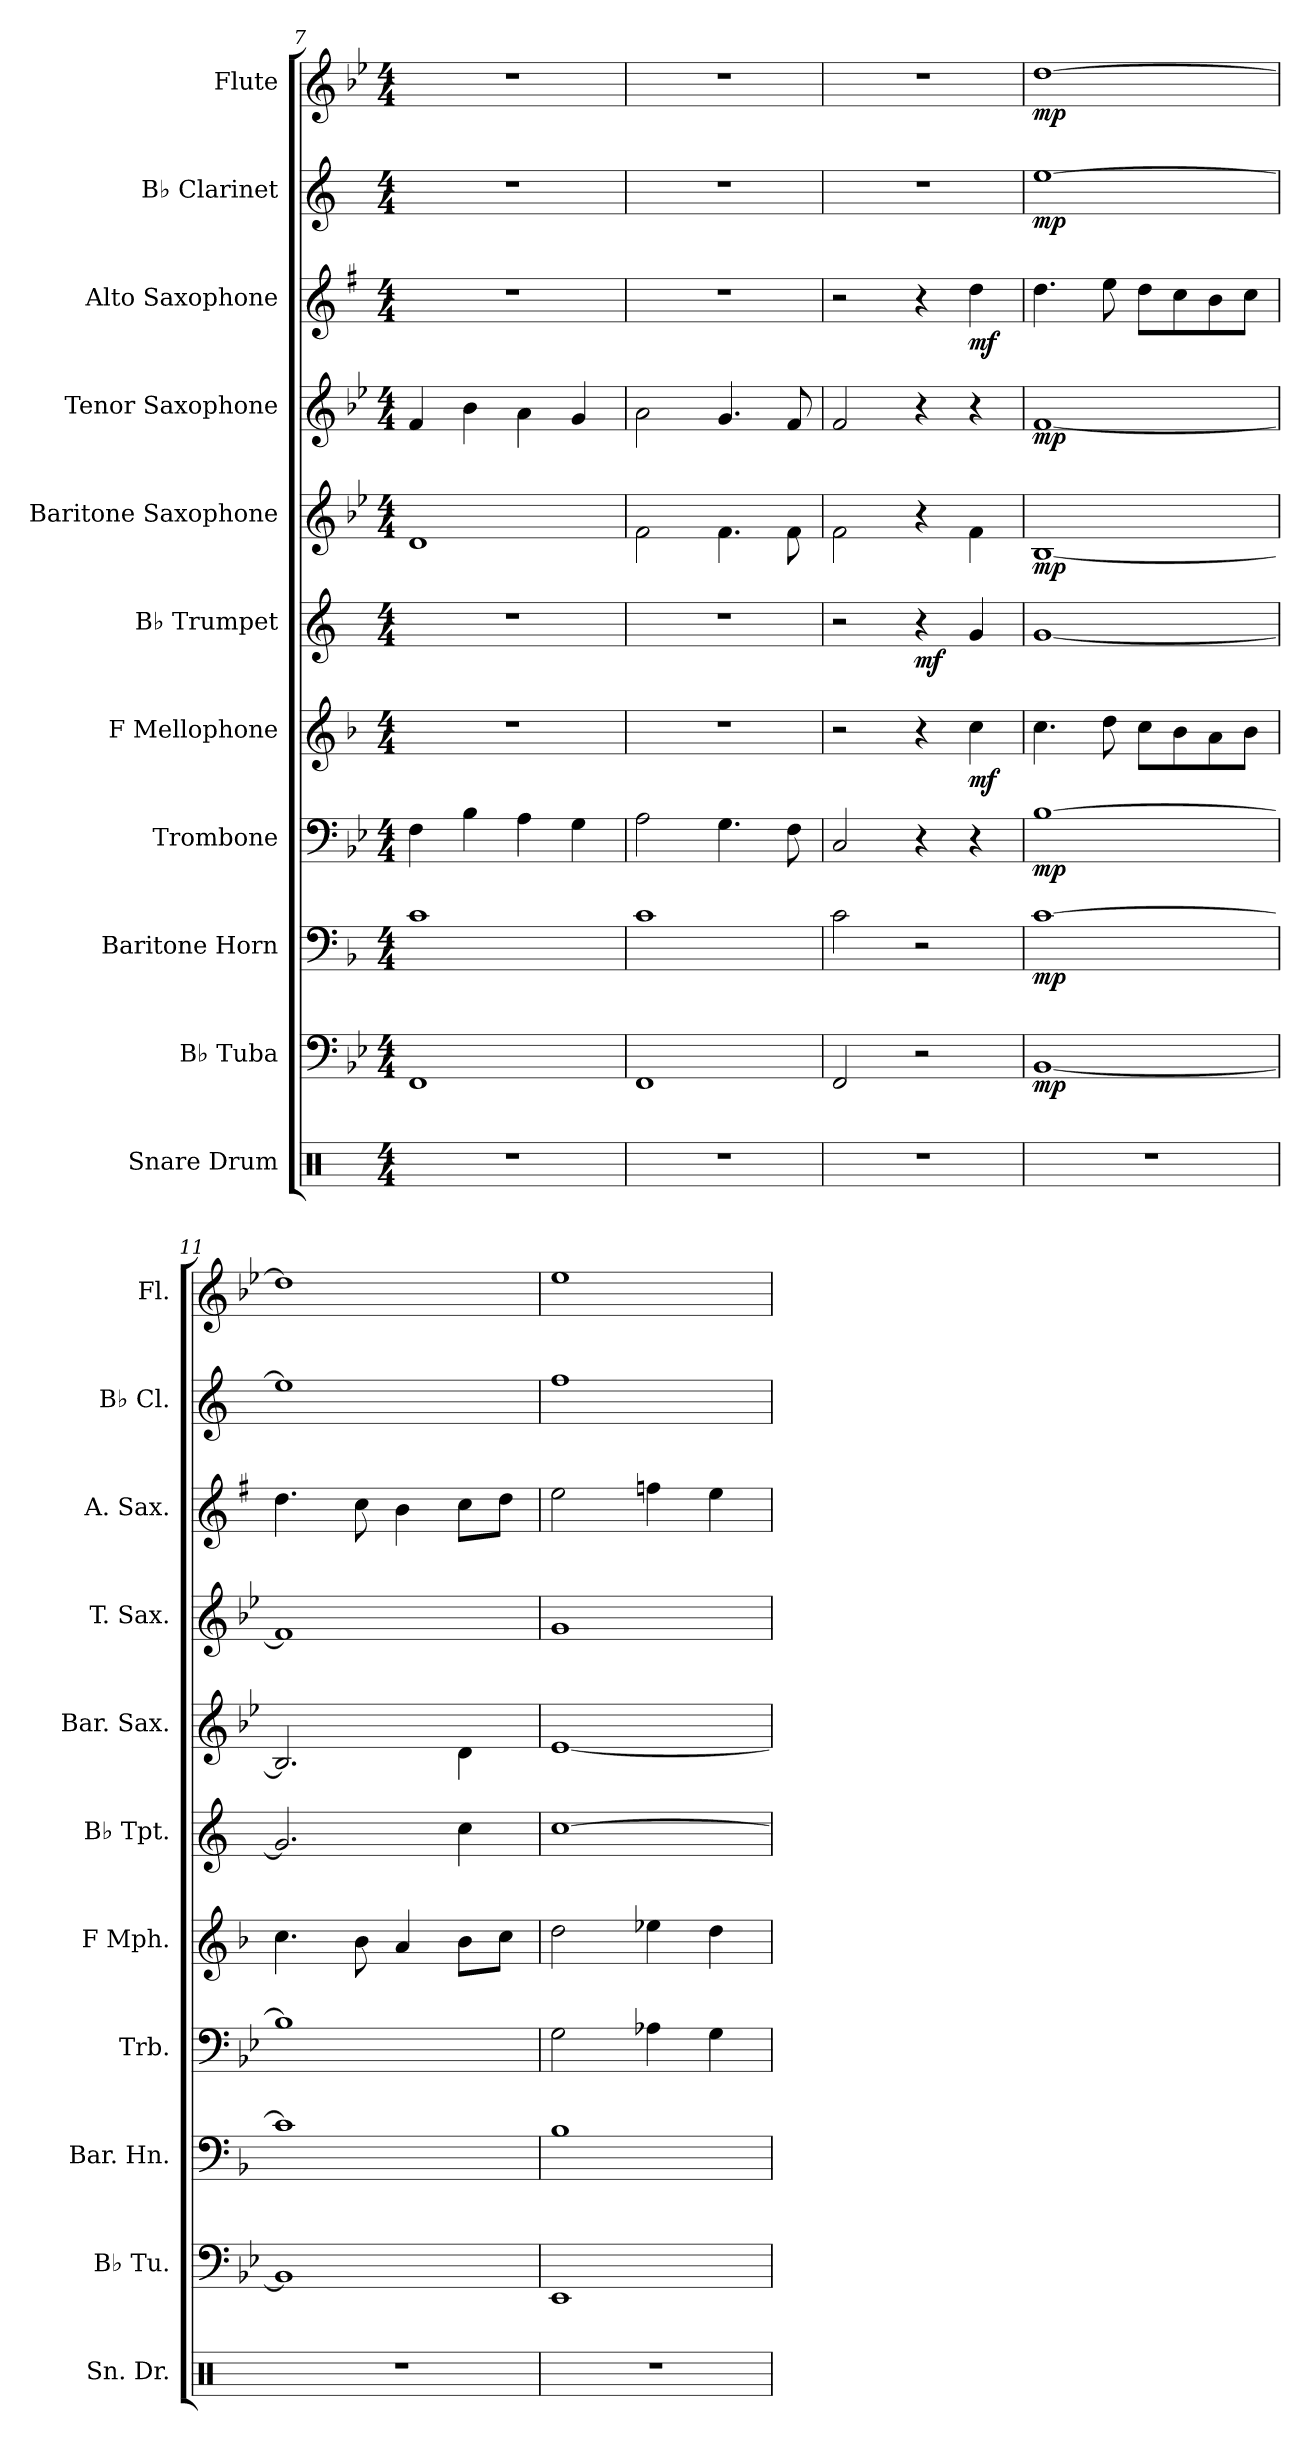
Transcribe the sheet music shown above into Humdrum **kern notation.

**kern	**kern	**dynam	**kern	**dynam	**kern	**dynam	**kern	**dynam	**kern	**dynam	**kern	**dynam	**kern	**dynam	**kern	**dynam	**kern	**dynam	**kern	**dynam
*part11	*part10	*part10	*part9	*part9	*part8	*part8	*part7	*part7	*part6	*part6	*part5	*part5	*part4	*part4	*part3	*part3	*part2	*part2	*part1	*part1
*staff11	*staff10	*staff10	*staff9	*staff9	*staff8	*staff8	*staff7	*staff7	*staff6	*staff6	*staff5	*staff5	*staff4	*staff4	*staff3	*staff3	*staff2	*staff2	*staff1	*staff1
*I"Snare Drum	*I"B♭ Tuba	*	*I"Baritone Horn	*	*I"Trombone	*	*I"F Mellophone	*	*I"B♭ Trumpet	*	*I"Baritone Saxophone	*	*I"Tenor Saxophone	*	*I"Alto Saxophone	*	*I"B♭ Clarinet	*	*I"Flute	*
*I'Sn. Dr.	*I'B♭ Tu.	*	*I'Bar. Hn.	*	*I'Trb.	*	*I'F Mph.	*	*I'B♭ Tpt.	*	*I'Bar. Sax.	*	*I'T. Sax.	*	*I'A. Sax.	*	*I'B♭ Cl.	*	*I'Fl.	*
!!LO:PB:g=z
*clefX	*clefF4	*	*clefF4	*	*clefF4	*	*clefG2	*	*clefG2	*	*clefG2	*	*clefG2	*	*clefG2	*	*clefG2	*	*clefG2	*
*	*	*	*ITrd4c7	*	*	*	*ITrd4c7	*	*ITrd1c2	*	*ITrd12c21	*	*ITrd8c14	*	*ITrd5c9	*	*ITrd1c2	*	*	*
*k[]	*k[b-e-]	*	*k[b-e-]	*	*k[b-e-]	*	*k[b-e-]	*	*k[b-e-]	*	*k[b-e-]	*	*k[b-e-]	*	*k[b-e-]	*	*k[b-e-]	*	*k[b-e-]	*
*C:	*B-:	*	*B-:	*	*B-:	*	*B-:	*	*B-:	*	*B-:	*	*B-:	*	*B-:	*	*B-:	*	*B-:	*
*M4/4	*M4/4	*	*M4/4	*	*M4/4	*	*M4/4	*	*M4/4	*	*M4/4	*	*M4/4	*	*M4/4	*	*M4/4	*	*M4/4	*
=7	=7	=7	=7	=7	=7	=7	=7	=7	=7	=7	=7	=7	=7	=7	=7	=7	=7	=7	=7	=7
1r	1FF	.	1F	.	4F\	.	1r	.	1r	.	1D	.	4F/	.	1r	.	1r	.	1r	.
.	.	.	.	.	4B-\	.	.	.	.	.	.	.	4B-\	.	.	.	.	.	.	.
.	.	.	.	.	4A\	.	.	.	.	.	.	.	4A\	.	.	.	.	.	.	.
.	.	.	.	.	4G\	.	.	.	.	.	.	.	4G/	.	.	.	.	.	.	.
=8	=8	=8	=8	=8	=8	=8	=8	=8	=8	=8	=8	=8	=8	=8	=8	=8	=8	=8	=8	=8
1r	1FF	.	1F	.	2A\	.	1r	.	1r	.	2F\	.	2A\	.	1r	.	1r	.	1r	.
.	.	.	.	.	4.G\	.	.	.	.	.	4.F\	.	4.G/	.	.	.	.	.	.	.
.	.	.	.	.	8F\	.	.	.	.	.	8F\	.	8F/	.	.	.	.	.	.	.
=9	=9	=9	=9	=9	=9	=9	=9	=9	=9	=9	=9	=9	=9	=9	=9	=9	=9	=9	=9	=9
1r	2FF/	.	2F\	.	2C/	.	2r	.	2r	.	2F\	.	2F/	.	2r	.	1r	.	1r	.
!	!	!	!	!	!	!	!	!	!	!LO:DY:b	!	!	!	!	!	!	!	!	!	!
.	2r	.	2r	.	4r	.	4r	.	4r	mf	4r	.	4r	.	4r	.	.	.	.	.
!	!	!	!	!	!	!	!	!LO:DY:b	!	!	!	!	!	!	!	!LO:DY:b	!	!	!	!
.	.	.	.	.	4r	.	4f\	mf	4f/	.	4F\	.	4r	.	4f\	mf	.	.	.	.
=10	=10	=10	=10	=10	=10	=10	=10	=10	=10	=10	=10	=10	=10	=10	=10	=10	=10	=10	=10	=10
!	!	!LO:DY:b	!	!LO:DY:b	!	!LO:DY:b	!	!	!	!	!	!LO:DY:b	!	!LO:DY:b	!	!	!	!LO:DY:b	!	!LO:DY:b
1r	[1BB-	mp	[1F	mp	[1B-	mp	4.f\	.	[1f	.	[1BB-	mp	[1F	mp	4.f\	.	[1dd	mp	[1dd	mp
.	.	.	.	.	.	.	8g\	.	.	.	.	.	.	.	8g\	.	.	.	.	.
.	.	.	.	.	.	.	8f\L	.	.	.	.	.	.	.	8f\L	.	.	.	.	.
.	.	.	.	.	.	.	8e-\	.	.	.	.	.	.	.	8e-\	.	.	.	.	.
.	.	.	.	.	.	.	8d\	.	.	.	.	.	.	.	8d\	.	.	.	.	.
.	.	.	.	.	.	.	8e-\J	.	.	.	.	.	.	.	8e-\J	.	.	.	.	.
=11	=11	=11	=11	=11	=11	=11	=11	=11	=11	=11	=11	=11	=11	=11	=11	=11	=11	=11	=11	=11
1r	1BB-]	.	1F]	.	1B-]	.	4.f\	.	2.f/]	.	2.BB-/]	.	1F]	.	4.f\	.	1dd]	.	1dd]	.
.	.	.	.	.	.	.	8e-\	.	.	.	.	.	.	.	8e-\	.	.	.	.	.
.	.	.	.	.	.	.	4d/	.	.	.	.	.	.	.	4d\	.	.	.	.	.
.	.	.	.	.	.	.	8e-\L	.	4b-\	.	4D\	.	.	.	8e-\L	.	.	.	.	.
.	.	.	.	.	.	.	8f\J	.	.	.	.	.	.	.	8f\J	.	.	.	.	.
=12	=12	=12	=12	=12	=12	=12	=12	=12	=12	=12	=12	=12	=12	=12	=12	=12	=12	=12	=12	=12
1r	1EE-	.	1E-	.	2G\	.	2g\	.	[1b-	.	[1E-	.	1G	.	2g\	.	1ee-	.	1ee-	.
.	.	.	.	.	4A-X\	.	4a-X\	.	.	.	.	.	.	.	4a-X\	.	.	.	.	.
.	.	.	.	.	4G\	.	4g\	.	.	.	.	.	.	.	4g\	.	.	.	.	.
=	=	=	=	=	=	=	=	=	=	=	=	=	=	=	=	=	=	=	=	=
*-	*-	*-	*-	*-	*-	*-	*-	*-	*-	*-	*-	*-	*-	*-	*-	*-	*-	*-	*-	*-
